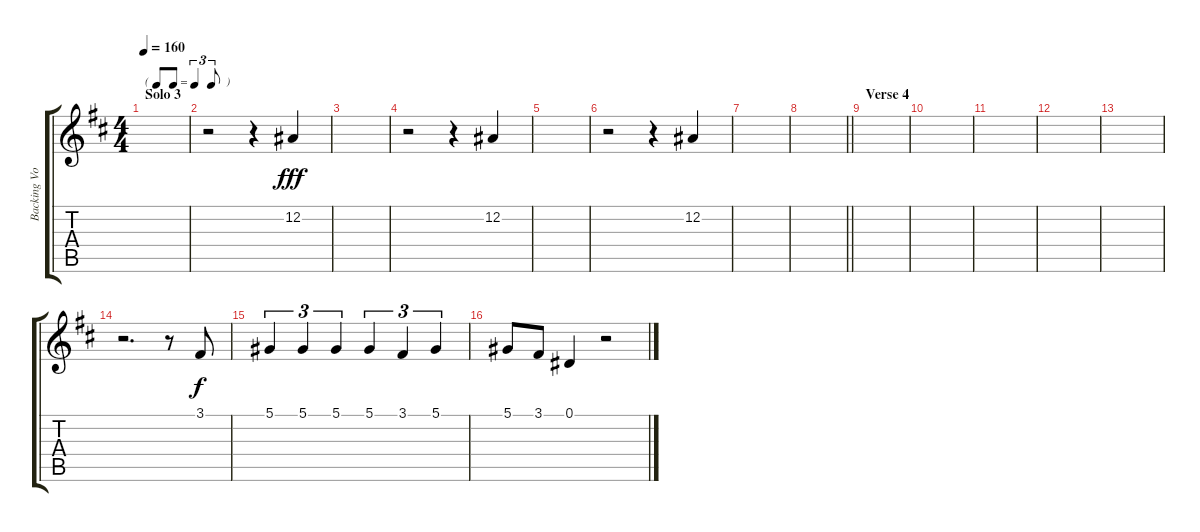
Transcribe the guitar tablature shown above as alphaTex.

\track ("Backing Vocals" "Backing Vo") {instrument lead2sawtooth}
\staff {score tabs}
\tuning (Eb4 Bb3 Gb3 Db3 Ab2 Eb2) {hide}
\ts (4 4)
\tf triplet8th
\section ("" "Solo 3")
\tempo 160
\clef g2
\ks d
|
r.2 r.4 12.2.4{dy fff} |
|
r.2 r.4 12.2.4 |
|
r.2 r.4 12.2.4 |
|
\barLineRight lightlight
|
\section ("" "Verse 4")
|
|
|
|
|
r.2{d} r.8 3.1.8{dy f} |
5.1.4{tu (3 2)} 5.1.4{tu (3 2)} 5.1.4{tu (3 2)} 5.1.4{tu (3 2)} 3.1.4{tu (3 2)} 5.1.4{tu (3 2)} |
5.1.8 3.1.8 0.1.4 r.2
